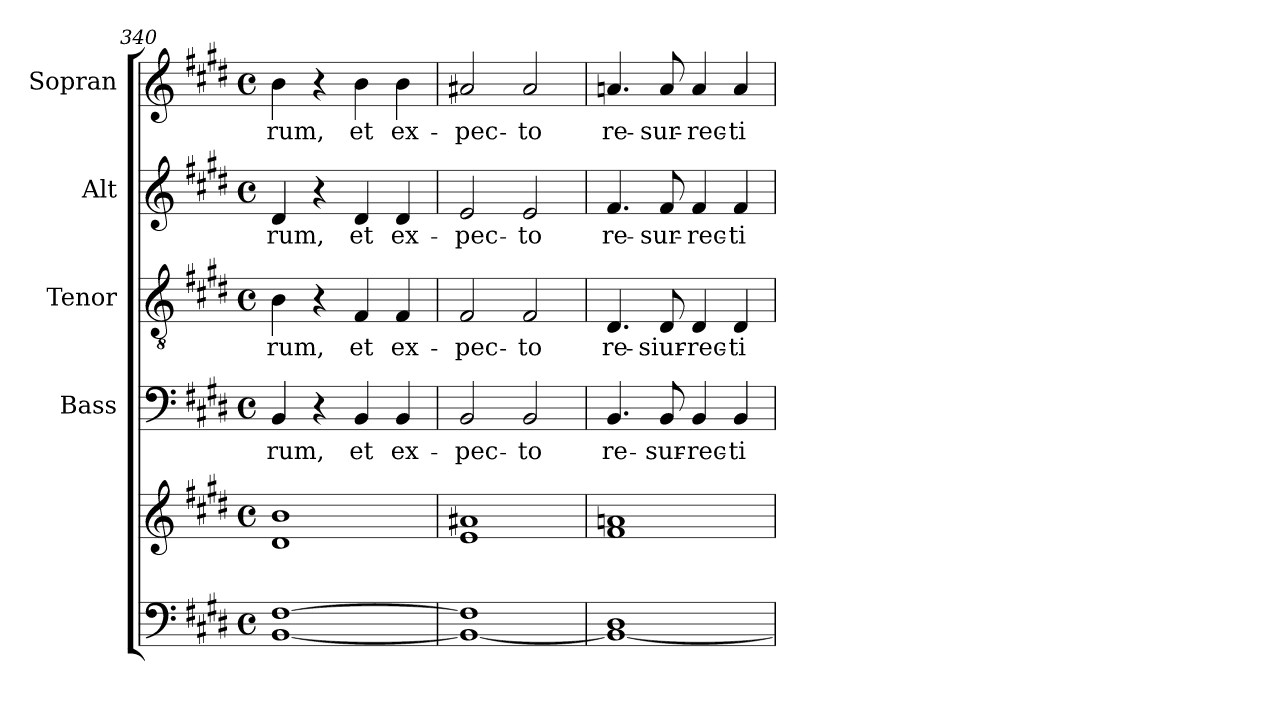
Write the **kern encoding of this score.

**kern	**kern	**kern	**text	**kern	**text	**kern	**text	**kern	**text
*part5	*part5	*part4	*part4	*part3	*part3	*part2	*part2	*part1	*part1
*staff6	*staff5	*staff4	*staff4	*staff3	*staff3	*staff2	*staff2	*staff1	*staff1
*	*	*I"Bass	*	*I"Tenor	*	*I"Alt	*	*I"Sopran	*
*	*	*I'B.	*	*I'T.	*	*I'A.	*	*I'S.	*
*clefF4	*clefG2	*clefF4	*	*clefGv2	*	*clefG2	*	*clefG2	*
*k[f#c#g#d#]	*k[f#c#g#d#]	*k[f#c#g#d#]	*	*k[f#c#g#d#]	*	*k[f#c#g#d#]	*	*k[f#c#g#d#]	*
*E:	*E:	*E:	*	*E:	*	*E:	*	*E:	*
*M4/4	*M4/4	*M4/4	*	*M4/4	*	*M4/4	*	*M4/4	*
*met(c)	*met(c)	*met(c)	*	*met(c)	*	*met(c)	*	*met(c)	*
=340	=340	=340	=340	=340	=340	=340	=340	=340	=340
*^	*^	*	*	*	*	*	*	*	*
!	!	!	!	!	!LO:LY:b	!	!LO:LY:b	!	!LO:LY:b	!	!LO:LY:b
[>1F#	[<1BB	1b	1d#	4BB/	-rum,	4B\	-rum,	4d#/	-rum,	4b\	-rum,
.	.	.	.	4r	.	4r	.	4r	.	4r	.
!	!	!	!	!	!LO:LY:b	!	!LO:LY:b	!	!LO:LY:b	!	!LO:LY:b
.	.	.	.	4BB/	et	4F#/	et	4d#/	et	4b\	et
!	!	!	!	!	!LO:LY:b	!	!LO:LY:b	!	!LO:LY:b	!	!LO:LY:b
.	.	.	.	4BB/	ex-	4F#/	ex-	4d#/	ex-	4b\	ex-
=341	=341	=341	=341	=341	=341	=341	=341	=341	=341	=341	=341
!	!	!	!	!	!LO:LY:b	!	!LO:LY:b	!	!LO:LY:b	!	!LO:LY:b
1F#]	1BB_	1a#X	1e	2BB/	-pec-	2F#/	-pec-	2e/	-pec-	2a#X/	-pec-
!	!	!	!	!	!LO:LY:b	!	!LO:LY:b	!	!LO:LY:b	!	!LO:LY:b
.	.	.	.	2BB/	-to	2F#/	-to	2e/	-to	2a#/	-to
=342	=342	=342	=342	=342	=342	=342	=342	=342	=342	=342	=342
!	!	!	!	!	!LO:LY:b	!	!LO:LY:b	!	!LO:LY:b	!	!LO:LY:b
1D#	1BB_	1an	1f#	4.BB/	re-	4.D#/	re-	4.f#/	re-	4.an/	re-
!	!	!	!	!	!LO:LY:b	!	!LO:LY:b	!	!LO:LY:b	!	!LO:LY:b
.	.	.	.	8BB/	-sur-	8D#/	-siur-	8f#/	-sur-	8a/	-sur-
!	!	!	!	!	!LO:LY:b	!	!LO:LY:b	!	!LO:LY:b	!	!LO:LY:b
.	.	.	.	4BB/	-rec-	4D#/	-rec-	4f#/	-rec-	4a/	-rec-
!	!	!	!	!	!LO:LY:b	!	!LO:LY:b	!	!LO:LY:b	!	!LO:LY:b
.	.	.	.	4BB/	-ti-	4D#/	-ti-	4f#/	-ti-	4a/	-ti-
*v	*v	*	*	*	*	*	*	*	*	*	*
*	*v	*v	*	*	*	*	*	*	*	*
=	=	=	=	=	=	=	=	=	=
*-	*-	*-	*-	*-	*-	*-	*-	*-	*-
